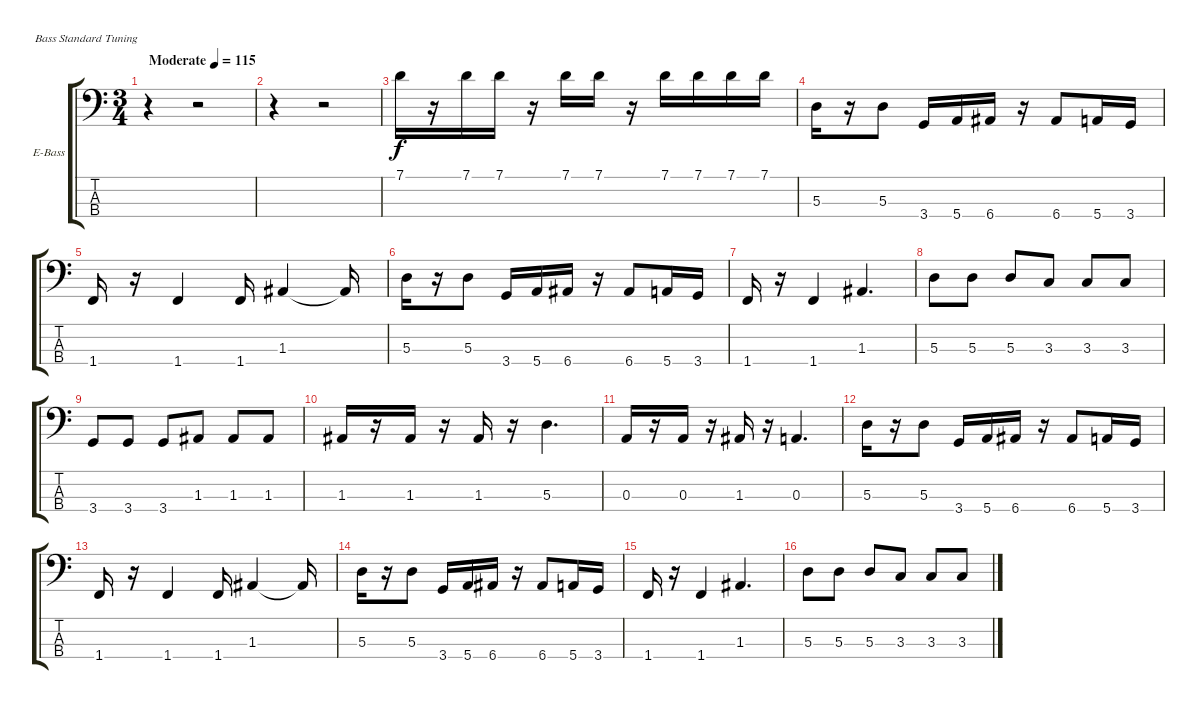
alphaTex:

\bracketExtendMode groupsimilarinstruments
\firstSystemTrackNameOrientation horizontal
\otherSystemsTrackNameOrientation horizontal
\track ("Bass" "E-Bass") {instrument electricbassfinger}
\staff {score tabs}
\tuning (G2 D2 A1 E1)
\ts (3 4)
\beaming (8 2 2 2)
\tempo (115 "Moderate")
\clef f4
\ks c
r.4{dy f instrument electricbassfinger} r.2 |
r.4 r.2 |
7.1.16 r.16 7.1.16 7.1.16 r.16 7.1.16 7.1.16 r.16 7.1.16 7.1.16 7.1.16 7.1.16 |
5.3.16 r.16 5.3.8 3.4.16 5.4.16 6.4.16 r.16 6.4.8 5.4.16 3.4.16 |
1.4.16 r.16 1.4.4 1.4.16 1.3.4 1.3{t}.16 |
5.3.16 r.16 5.3.8 3.4.16 5.4.16 6.4.16 r.16 6.4.8 5.4.16 3.4.16 |
1.4.16 r.16 1.4.4 1.3.4{d} |
5.3.8 5.3.8 5.3.8 3.3.8 3.3.8 3.3.8 |
3.4.8 3.4.8 3.4.8 1.3.8 1.3.8 1.3.8 |
1.3.16 r.16 1.3.16 r.16 1.3.16 r.16 5.3.4{d} |
0.3.16 r.16 0.3.16 r.16 1.3.16 r.16 0.3.4{d} |
5.3.16 r.16 5.3.8 3.4.16 5.4.16 6.4.16 r.16 6.4.8 5.4.16 3.4.16 |
1.4.16 r.16 1.4.4 1.4.16 1.3.4 1.3{t}.16 |
5.3.16 r.16 5.3.8 3.4.16 5.4.16 6.4.16 r.16 6.4.8 5.4.16 3.4.16 |
1.4.16 r.16 1.4.4 1.3.4{d} |
5.3.8 5.3.8 5.3.8 3.3.8 3.3.8 3.3.8
